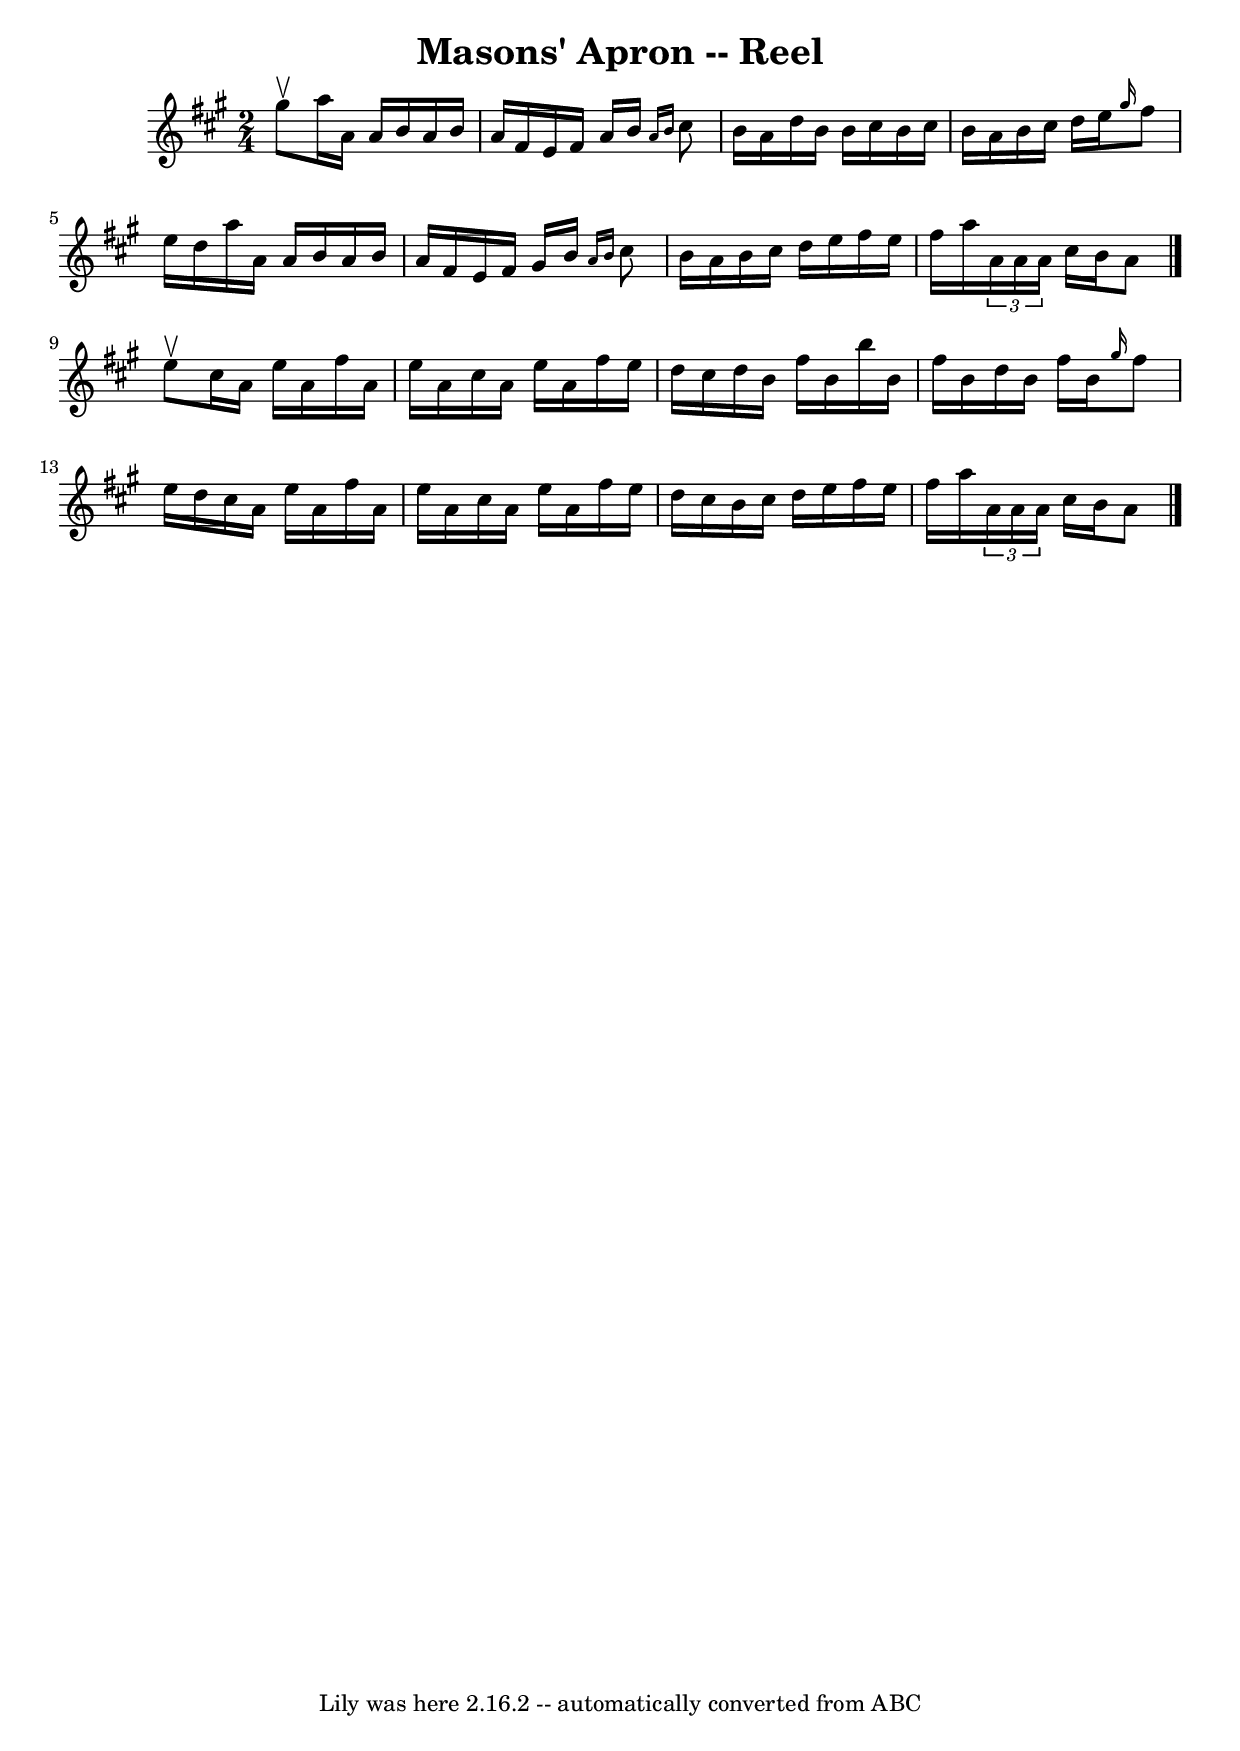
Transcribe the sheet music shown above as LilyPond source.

\version "2.16.2"
\include "Mammoth.ily"
\header {
	%% book = "Ryan's Mammoth Collection"
	crossRefNumber = "1"
	footnotes = "\\\\380"
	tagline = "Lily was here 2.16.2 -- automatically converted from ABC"
	title = "Masons' Apron -- Reel"
}
voicedefault =  {


\time 2/4 
\key a \major gis''8^\upbow |
 a''16 a'16 a'16    
b'16 a'16 b'16 a'16 fis'16    |
 e'16 fis'16 a'16    
b'16  \grace { a'16 b'16  } cis''8 b'16 a'16    |
 d''16  
 b'16 b'16 cis''16 b'16 cis''16 b'16 a'16    |
 b'16 
 cis''16 d''16 e''16  \grace { gis''16  } fis''8 e''16 d''16 
   |
 a''16 a'16 a'16 b'16 a'16 b'16 a'16 fis'16 
   |
 e'16 fis'16 gis'16 b'16  \grace { a'16 b'16  }   
cis''8 b'16 a'16    |
 b'16 cis''16 d''16 e''16    
fis''16 e''16 fis''16 a''16    |
   \times 2/3 { a'16 a'16  
 a'16  } cis''16 b'16 a'8    \bar "|." e''8^\upbow |
     
cis''16 a'16 e''16 a'16 fis''16 a'16 e''16 a'16    
|
 cis''16 a'16 e''16 a'16 fis''16 e''16 d''16    
cis''16    |
 d''16 b'16 fis''16 b'16 b''16 b'16    
fis''16 b'16    |
 d''16 b'16 fis''16 b'16  \grace {    
gis''16  } fis''8 e''16 d''16    |
 cis''16 a'16 e''16  
 a'16 fis''16 a'16 e''16 a'16    |
 cis''16 a'16    
e''16 a'16 fis''16 e''16 d''16 cis''16    |
 b'16    
cis''16 d''16 e''16 fis''16 e''16 fis''16 a''16    |
   
\times 2/3 { a'16 a'16 a'16  } cis''16 b'16 a'8    \bar "|."   
}

\score{
    <<

	\context Staff="default"
	{
	    \voicedefault 
	}

    >>
	\layout {
	}
	\midi {}
}
